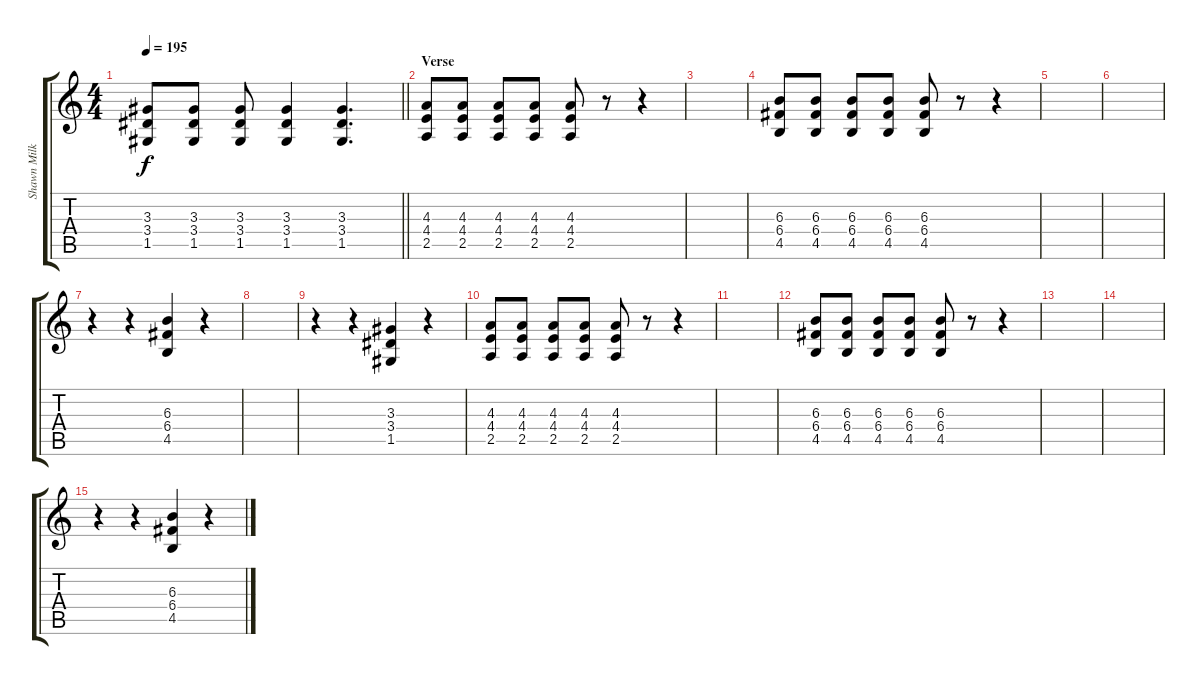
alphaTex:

\track ("Shawn Milke - Guitar" "Shawn Milk") {instrument distortionguitar}
\staff {score tabs}
\tuning (D4 A3 F3 C3 G2 C2) {hide}
\ts (4 4)
\tempo 195
\clef g2
\barLineRight lightlight
\ks c
(3.3 3.4 1.5).8{dy f} (3.3 3.4 1.5).8 (3.3 3.4 1.5).8 (3.3 3.4 1.5).4 (3.3 3.4 1.5).4{d} |
\section ("" "Verse")
(4.3 4.4 2.5).8 (4.3 4.4 2.5).8 (4.3 4.4 2.5).8 (4.3 4.4 2.5).8 (4.3 4.4 2.5).8 r.8 r.4 |
|
(6.3 6.4 4.5).8 (6.3 6.4 4.5).8 (6.3 6.4 4.5).8 (6.3 6.4 4.5).8 (6.3 6.4 4.5).8 r.8 r.4 |
|
|
r.4 r.4 (6.3 6.4 4.5).4 r.4 |
|
r.4 r.4 (3.3 3.4 1.5).4 r.4 |
(4.3 4.4 2.5).8 (4.3 4.4 2.5).8 (4.3 4.4 2.5).8 (4.3 4.4 2.5).8 (4.3 4.4 2.5).8 r.8 r.4 |
|
(6.3 6.4 4.5).8 (6.3 6.4 4.5).8 (6.3 6.4 4.5).8 (6.3 6.4 4.5).8 (6.3 6.4 4.5).8 r.8 r.4 |
|
|
r.4 r.4 (6.3 6.4 4.5).4 r.4
